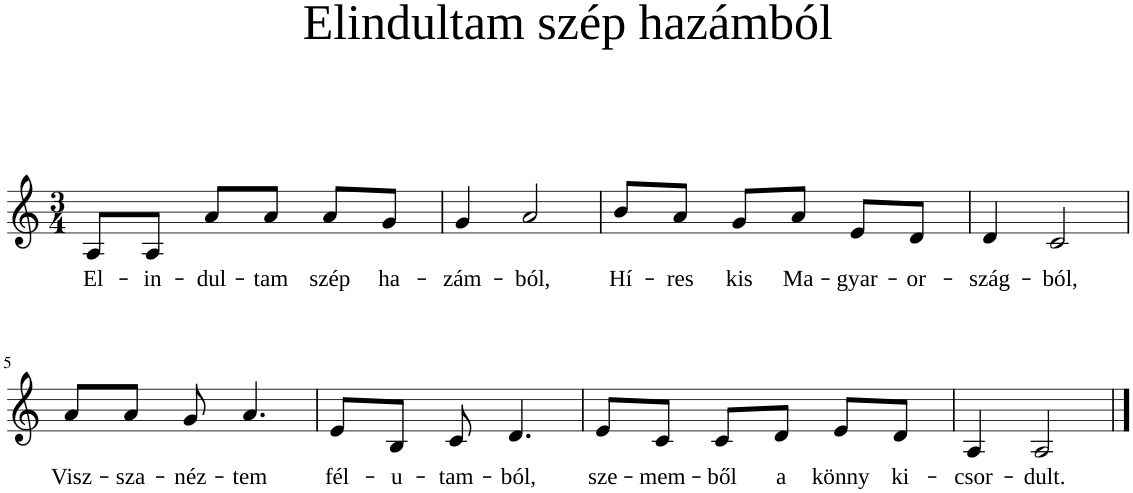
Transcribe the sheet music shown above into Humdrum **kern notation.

**kern	**text
*part1	*part1
*staff1	*staff1
*I"Piano	*
*I'Pno	*
*clefG2	*
*k[]	*
*M3/4	*
=1	=1
!	!LO:LY:b
8A/L	El-
!	!LO:LY:b
8A/J	-in-
!	!LO:LY:b
8a/L	-dul-
!	!LO:LY:b
8a/J	-tam
!	!LO:LY:b
8a/L	szép
!	!LO:LY:b
8g/J	ha-
=2	=2
!	!LO:LY:b
4g/	-zám-
!	!LO:LY:b
2a/	-ból,
=3	=3
!	!LO:LY:b
8b/L	Hí-
!	!LO:LY:b
8a/J	-res
!	!LO:LY:b
8g/L	kis
!	!LO:LY:b
8a/J	Ma-
!	!LO:LY:b
8e/L	-gyar-
!	!LO:LY:b
8d/J	-or-
=4	=4
!	!LO:LY:b
4d/	-szág-
!	!LO:LY:b
2c/	-ból,
!!LO:LB:g=z
=5	=5
!	!LO:LY:b
8a/L	Visz-
!	!LO:LY:b
8a/J	-sza-
!	!LO:LY:b
8g/	-néz-
!	!LO:LY:b
4.a/	-tem
=6	=6
!	!LO:LY:b
8e/L	fél-
!	!LO:LY:b
8B/J	-u-
!	!LO:LY:b
8c/	-tam-
!	!LO:LY:b
4.d/	-ból,
=7	=7
!	!LO:LY:b
8e/L	sze-
!	!LO:LY:b
8c/J	-mem-
!	!LO:LY:b
8c/L	-ből
!	!LO:LY:b
8d/J	a
!	!LO:LY:b
8e/L	könny
!	!LO:LY:b
8d/J	ki-
=8	=8
!	!LO:LY:b
4A/	-csor-
!	!LO:LY:b
2A/	-dult.
==	==
*-	*-
